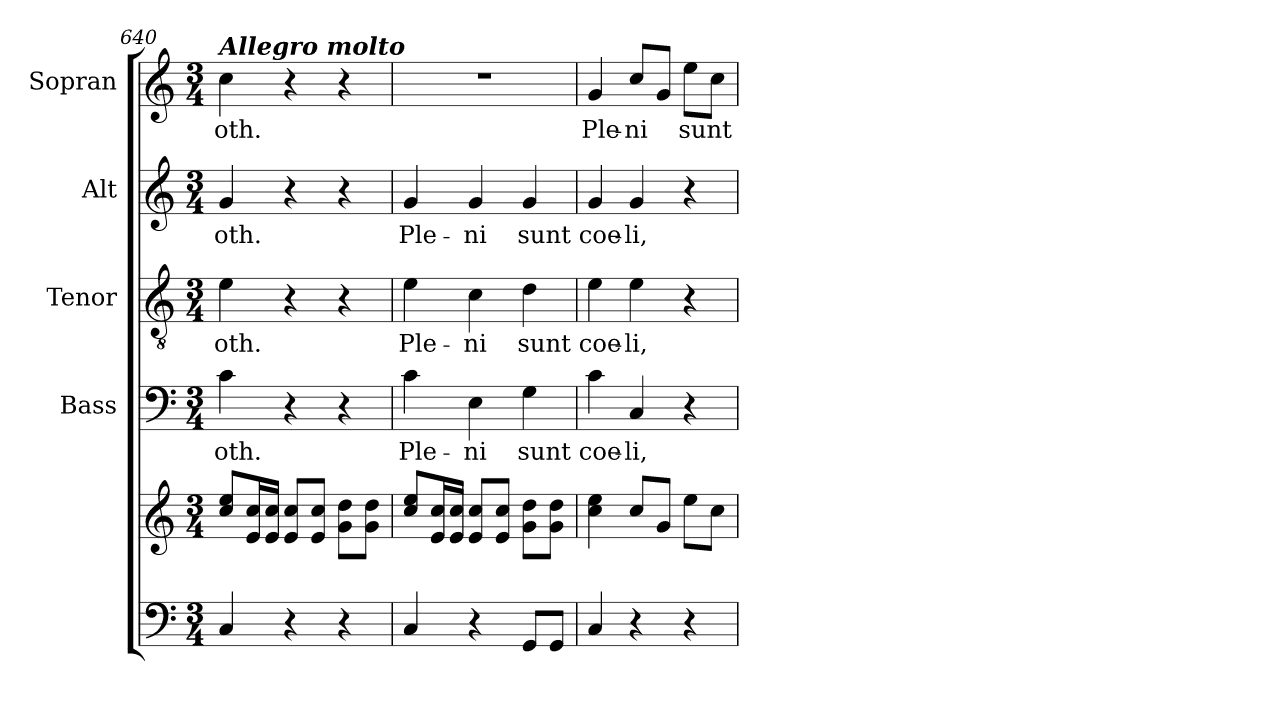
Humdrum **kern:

**kern	**kern	**kern	**text	**kern	**text	**kern	**text	**kern	**text
*part5	*part5	*part4	*part4	*part3	*part3	*part2	*part2	*part1	*part1
*staff6	*staff5	*staff4	*staff4	*staff3	*staff3	*staff2	*staff2	*staff1	*staff1
*	*	*I"Bass	*	*I"Tenor	*	*I"Alt	*	*I"Sopran	*
*	*	*I'B.	*	*I'T.	*	*I'A.	*	*I'S.	*
*clefF4	*clefG2	*clefF4	*	*clefGv2	*	*clefG2	*	*clefG2	*
*k[]	*k[]	*k[]	*	*k[]	*	*k[]	*	*k[]	*
*C:	*C:	*C:	*	*C:	*	*C:	*	*C:	*
*M3/4	*M3/4	*M3/4	*	*M3/4	*	*M3/4	*	*M3/4	*
=640	=640	=640	=640	=640	=640	=640	=640	=640	=640
!	!	!	!	!	!	!	!	!LO:TX:a:Bi:t=Allegro molto	!
!	!	!	!LO:LY:b	!	!LO:LY:b	!	!LO:LY:b	!	!LO:LY:b
4C/	8cc/ 8ee/L	4c\	-oth.	4e\	-oth.	4g/	-oth.	4cc\	-oth.
.	16e/ 16cc/L	.	.	.	.	.	.	.	.
.	16e/ 16cc/JJ	.	.	.	.	.	.	.	.
4r	8e/ 8cc/L	4r	.	4r	.	4r	.	4r	.
.	8e/ 8cc/J	.	.	.	.	.	.	.	.
4r	8g\ 8dd\L	4r	.	4r	.	4r	.	4r	.
.	8g\ 8dd\J	.	.	.	.	.	.	.	.
!!LO:LB:g=z
=641	=641	=641	=641	=641	=641	=641	=641	=641	=641
!	!	!	!LO:LY:b	!	!LO:LY:b	!	!LO:LY:b	!	!
4C/	8cc/ 8ee/L	4c\	Ple-	4e\	Ple-	4g/	Ple-	2.r	.
.	16e/ 16cc/L	.	.	.	.	.	.	.	.
.	16e/ 16cc/JJ	.	.	.	.	.	.	.	.
!	!	!	!LO:LY:b	!	!LO:LY:b	!	!LO:LY:b	!	!
4r	8e/ 8cc/L	4E\	-ni	4c\	-ni	4g/	-ni	.	.
.	8e/ 8cc/J	.	.	.	.	.	.	.	.
!	!	!	!LO:LY:b	!	!LO:LY:b	!	!LO:LY:b	!	!
8GG/L	8g\ 8dd\L	4G\	sunt	4d\	sunt	4g/	sunt	.	.
8GG/J	8g\ 8dd\J	.	.	.	.	.	.	.	.
=642	=642	=642	=642	=642	=642	=642	=642	=642	=642
!	!	!	!LO:LY:b	!	!LO:LY:b	!	!LO:LY:b	!	!LO:LY:b
4C/	4cc\ 4ee\	4c\	coe-	4e\	coe-	4g/	coe-	4g/	Ple-
!	!	!	!LO:LY:b	!	!LO:LY:b	!	!LO:LY:b	!	!LO:LY:b
4r	8cc/L	4C/	-li,	4e\	-li,	4g/	-li,	8cc/L	-ni
.	8g/J	.	.	.	.	.	.	8g/J	.
!	!	!	!	!	!	!	!	!	!LO:LY:b
4r	8ee\L	4r	.	4r	.	4r	.	8ee\L	sunt
.	8cc\J	.	.	.	.	.	.	8cc\J	.
=	=	=	=	=	=	=	=	=	=
*-	*-	*-	*-	*-	*-	*-	*-	*-	*-
